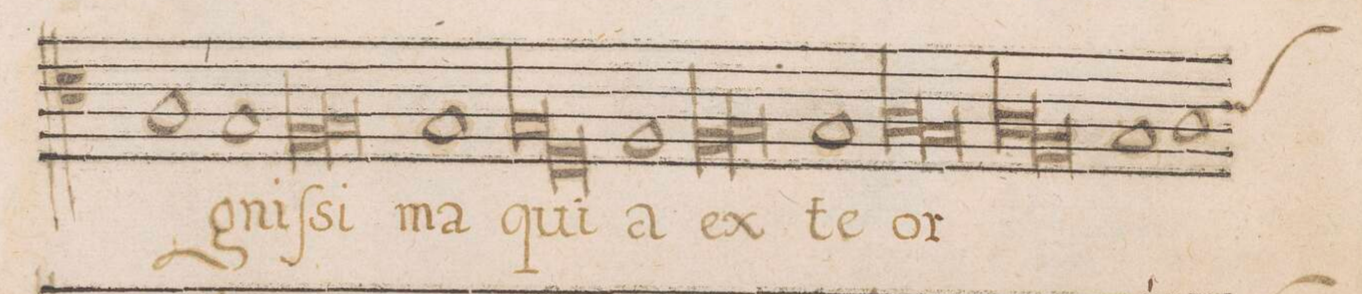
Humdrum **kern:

**kern	**text
*I"TENOR	*
*clefC4	*
*k[]	*
*met(C|)	*
*M2/1	*
*Xlig	*
1A	.
=38-	=38-
1G	-gniſ-
*lig	*
1F	-si-
=39-	=39-
1G	.
*Xlig	*
1G	-ma
=40-	=40-
*lig	*
1G	qui-
1D	.
*Xlig	*
=41-	=41-
1F	-a
*lig	*
1F	ex
=42-	=42-
1G	.
*Xlig	*
1G	te
=43-	=43-
*lig	*
1A	or-
1G	.
*Xlig	*
=44-	=44-
*lig	*
1A	.
1F	.
*Xlig	*
=45-	=45-
1G	.
*custos:c	*
1A	.
=46-	=46-
*-	*-
